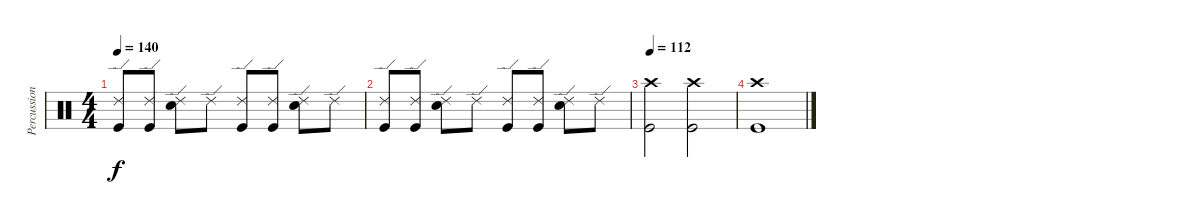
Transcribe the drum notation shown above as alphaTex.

\track ("Percussion" "Percussion") {instrument percussion}
\staff {score}
\articulation defaults
\ts (4 4)
\tempo 140
\clef neutral
\ks c
("Ride (edge) 2" "Kick (hit)").8{dy f} ("Ride (edge) 2" "Kick (hit)").8 ("Ride (edge) 2" "Snare (hit) 2").8 "Ride (edge) 2".8 ("Ride (edge) 2" "Kick (hit)").8 ("Ride (edge) 2" "Kick (hit)").8 ("Ride (edge) 2" "Snare (hit) 2").8 "Ride (edge) 2".8 |
("Ride (edge) 2" "Kick (hit)").8 ("Ride (edge) 2" "Kick (hit)").8 ("Ride (edge) 2" "Snare (hit) 2").8 "Ride (edge) 2".8 ("Ride (edge) 2" "Kick (hit)").8 ("Ride (edge) 2" "Kick (hit)").8 ("Ride (edge) 2" "Snare (hit) 2").8 "Ride (edge) 2".8 |
\tempo 112
("Crash high (hit)" "Kick (hit)").2 ("Crash high (hit)" "Kick (hit)").2 |
("Crash high (hit)" "Kick (hit)").1
